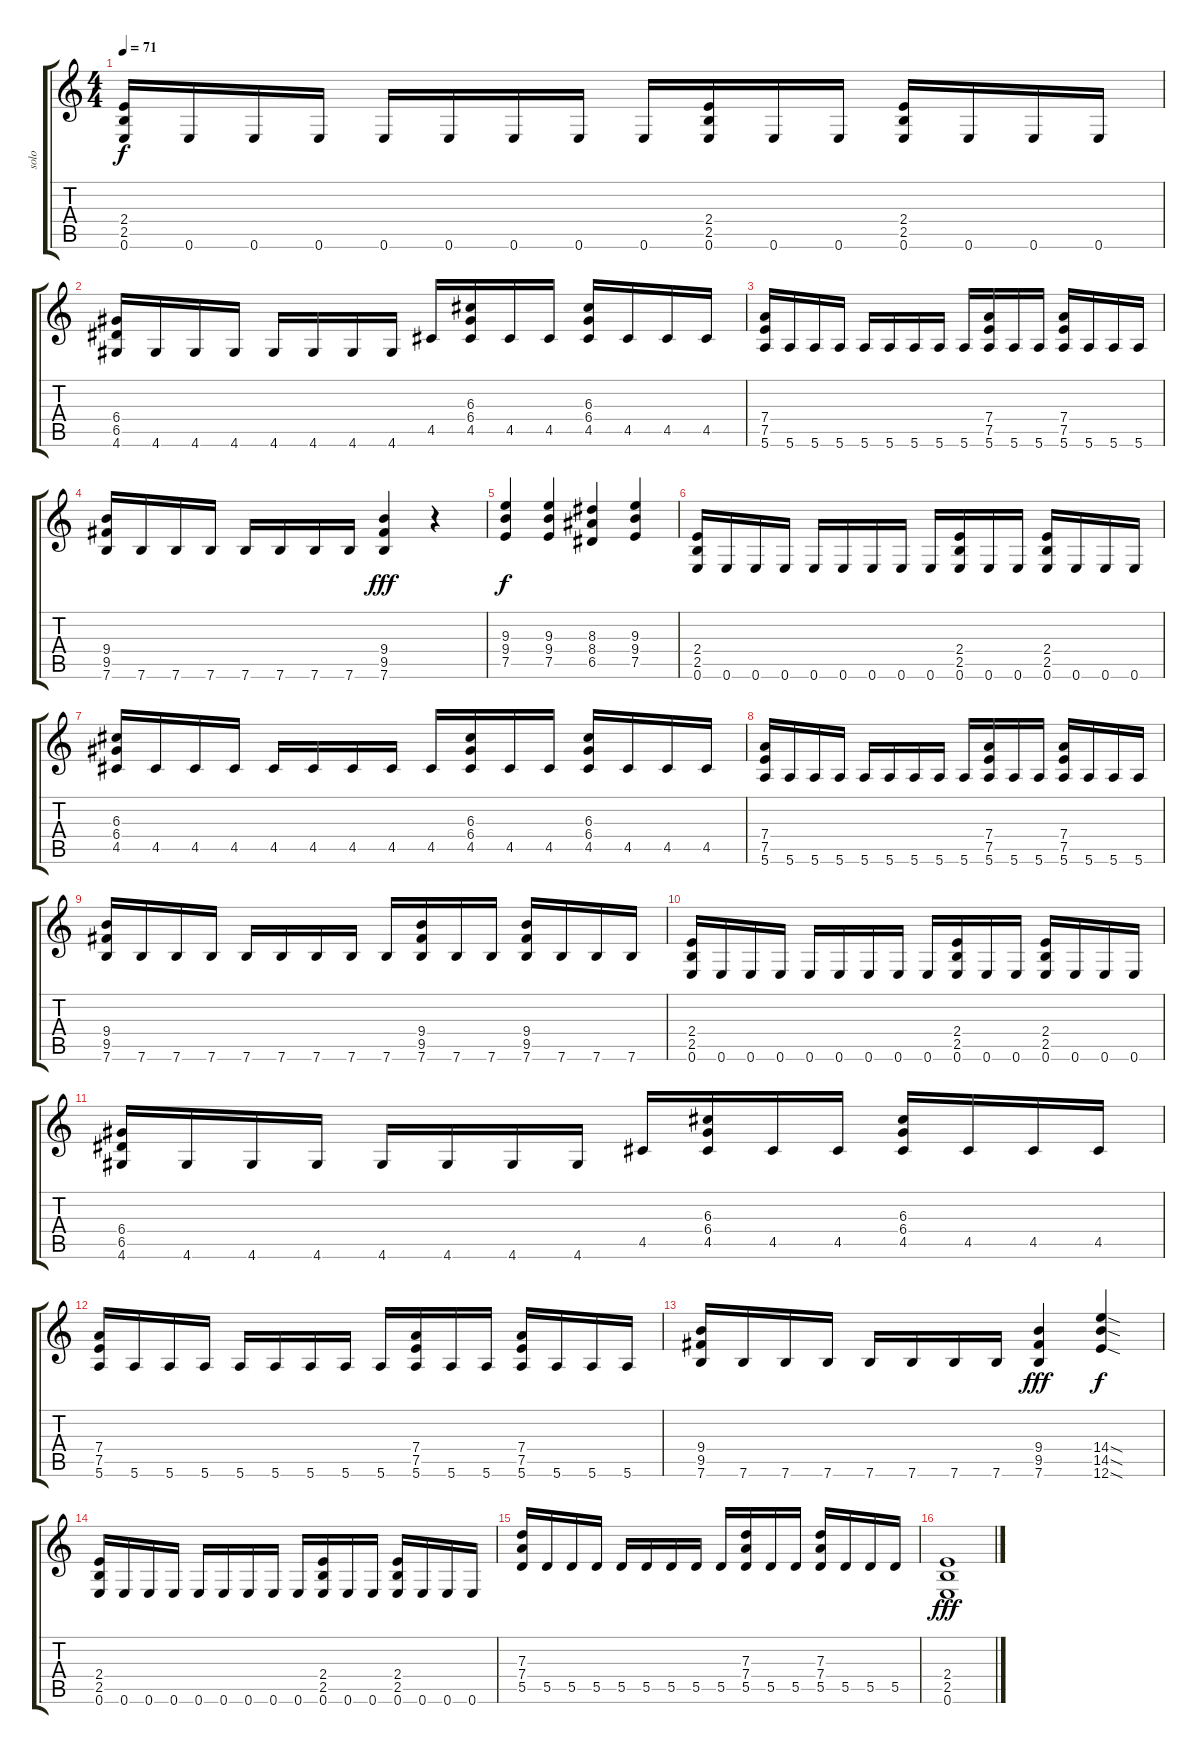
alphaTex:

\track ("solo" "solo") {instrument distortionguitar}
\staff {score tabs}
\tuning (E4 B3 G3 D3 A2 E2) {hide}
\ts (4 4)
\tempo 71
\clef g2
\ks c
(2.4 2.5 0.6).16{dy f} 0.6.16 0.6.16 0.6.16 0.6.16 0.6.16 0.6.16 0.6.16 0.6.16 (2.4 2.5 0.6).16 0.6.16 0.6.16 (2.4 2.5 0.6).16 0.6.16 0.6.16 0.6.16 |
(6.4 6.5 4.6).16 4.6.16 4.6.16 4.6.16 4.6.16 4.6.16 4.6.16 4.6.16 4.5.16 (6.3 6.4 4.5).16 4.5.16 4.5.16 (6.3 6.4 4.5).16 4.5.16 4.5.16 4.5.16 |
(7.4 7.5 5.6).16 5.6.16 5.6.16 5.6.16 5.6.16 5.6.16 5.6.16 5.6.16 5.6.16 (7.4 7.5 5.6).16 5.6.16 5.6.16 (7.4 7.5 5.6).16 5.6.16 5.6.16 5.6.16 |
(9.4 9.5 7.6).16 7.6.16 7.6.16 7.6.16 7.6.16 7.6.16 7.6.16 7.6.16 (9.4 9.5 7.6).4{dy fff} r.4 |
(9.3 9.4 7.5).4{dy f} (9.3 9.4 7.5).4 (8.3 8.4 6.5).4 (9.3 9.4 7.5).4 |
(2.4 2.5 0.6).16 0.6.16 0.6.16 0.6.16 0.6.16 0.6.16 0.6.16 0.6.16 0.6.16 (2.4 2.5 0.6).16 0.6.16 0.6.16 (2.4 2.5 0.6).16 0.6.16 0.6.16 0.6.16 |
(6.3 6.4 4.5).16 4.5.16 4.5.16 4.5.16 4.5.16 4.5.16{txt ""} 4.5.16 4.5.16 4.5.16 (6.3 6.4 4.5).16 4.5.16 4.5.16 (6.3 6.4 4.5).16 4.5.16 4.5.16 4.5.16 |
(7.4 7.5 5.6).16 5.6.16 5.6.16 5.6.16 5.6.16 5.6.16 5.6.16 5.6.16 5.6.16 (7.4 7.5 5.6).16 5.6.16 5.6.16 (7.4 7.5 5.6).16 5.6.16 5.6.16 5.6.16 |
(9.4 9.5 7.6).16 7.6.16 7.6.16 7.6.16 7.6.16 7.6.16 7.6.16 7.6.16 7.6.16 (9.4 9.5 7.6).16 7.6.16 7.6.16 (9.4 9.5 7.6).16 7.6.16 7.6.16 7.6.16 |
(2.4 2.5 0.6).16 0.6.16 0.6.16 0.6.16 0.6.16 0.6.16 0.6.16 0.6.16 0.6.16 (2.4 2.5 0.6).16 0.6.16 0.6.16 (2.4 2.5 0.6).16 0.6.16 0.6.16 0.6.16 |
(6.4 6.5 4.6).16 4.6.16 4.6.16 4.6.16 4.6.16 4.6.16 4.6.16 4.6.16 4.5.16 (6.3 6.4 4.5).16 4.5.16 4.5.16 (6.3 6.4 4.5).16 4.5.16 4.5.16 4.5.16 |
(7.4 7.5 5.6).16 5.6.16 5.6.16 5.6.16 5.6.16 5.6.16 5.6.16 5.6.16 5.6.16 (7.4 7.5 5.6).16 5.6.16 5.6.16 (7.4 7.5 5.6).16 5.6.16 5.6.16 5.6.16 |
(9.4 9.5 7.6).16 7.6.16 7.6.16 7.6.16 7.6.16 7.6.16 7.6.16 7.6.16 (9.4 9.5 7.6).4{dy fff} (14.4{sod} 14.5{sod} 12.6{sod}).4{dy f} |
(2.4 2.5 0.6).16 0.6.16 0.6.16 0.6.16 0.6.16 0.6.16 0.6.16 0.6.16 0.6.16 (2.4 2.5 0.6).16 0.6.16 0.6.16 (2.4 2.5 0.6).16 0.6.16 0.6.16 0.6.16 |
(7.3 7.4 5.5).16 5.5.16 5.5.16 5.5.16 5.5.16 5.5.16 5.5.16 5.5.16 5.5.16 (7.3 7.4 5.5).16 5.5.16 5.5.16 (7.3 7.4 5.5).16 5.5.16 5.5.16{txt ""} 5.5.16 |
(2.4 2.5 0.6).1{dy fff}
